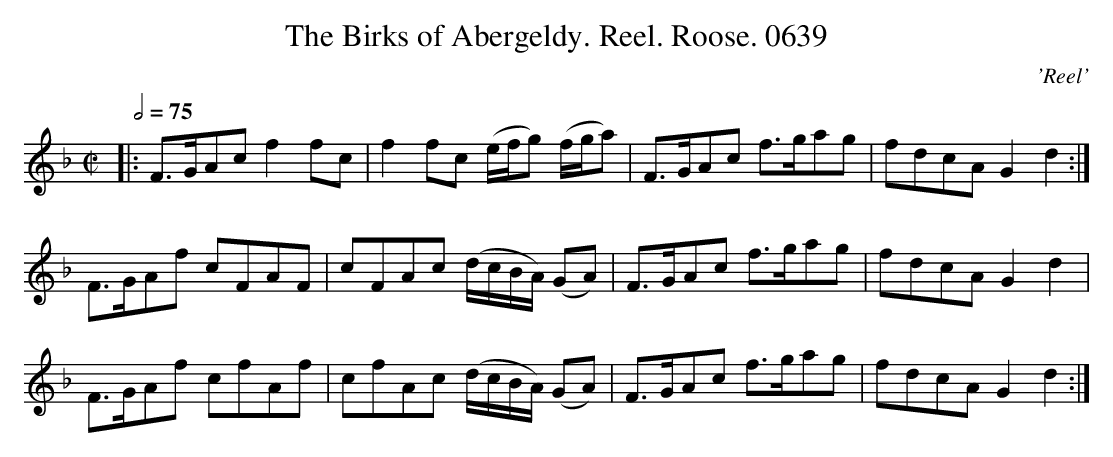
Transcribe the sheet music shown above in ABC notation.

X:1
T:Birks of Abergeldy. Reel. Roose. 0639, The
C:'Reel'
M:C|
L:1/8
Q:1/2=75
K:Gdor
|:F>GAc f2 fc|f2 fc (e/f/g) (f/g/a)|F>GAc f>gag|fdcA G2d2:|
F>GAf cFAF|cFAc (d/c/B/A/) (GA)|F>GAc f>gag|fdcA G2d2|
F>GAf cfAf|cfAc (d/c/B/A/) (GA)|F>GAc f>gag|fdcA G2d2:|
